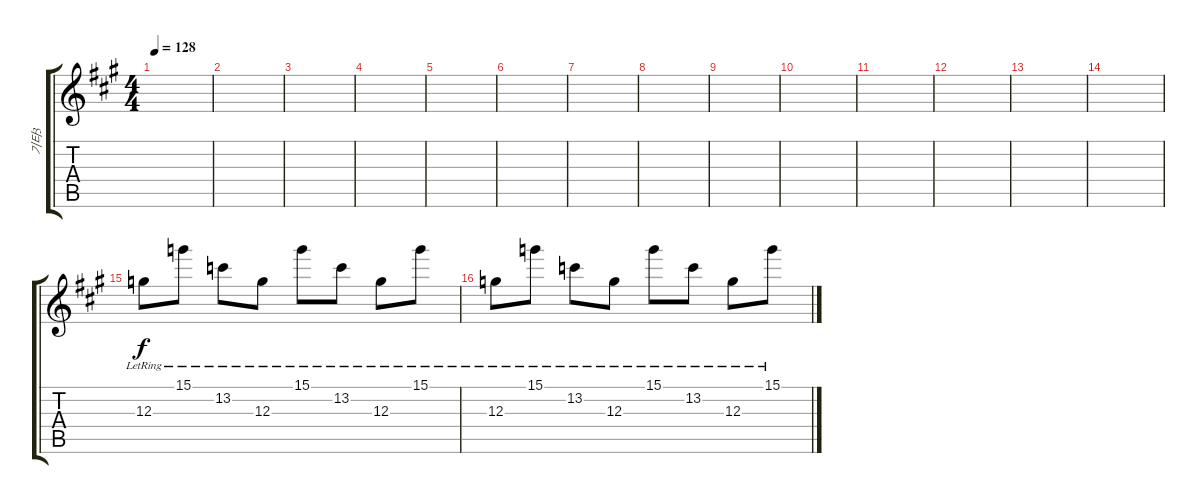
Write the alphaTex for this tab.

\track ("기타3" "기타3") {instrument acousticguitarsteel}
\staff {score tabs}
\tuning (E4 B3 G3 D3 A2 E2) {hide}
\ts (4 4)
\tempo 128
\clef g2
\ks a
|
|
|
|
|
|
|
|
|
|
|
|
|
|
12.3{lr}.8 15.1{lr}.8 13.2{lr}.8 12.3{lr}.8 15.1{lr}.8 13.2{lr}.8 12.3{lr}.8 15.1{lr}.8 |
12.3{lr}.8 15.1{lr}.8 13.2{lr}.8 12.3{lr}.8 15.1{lr}.8 13.2{lr}.8 12.3{lr}.8 15.1{lr}.8
